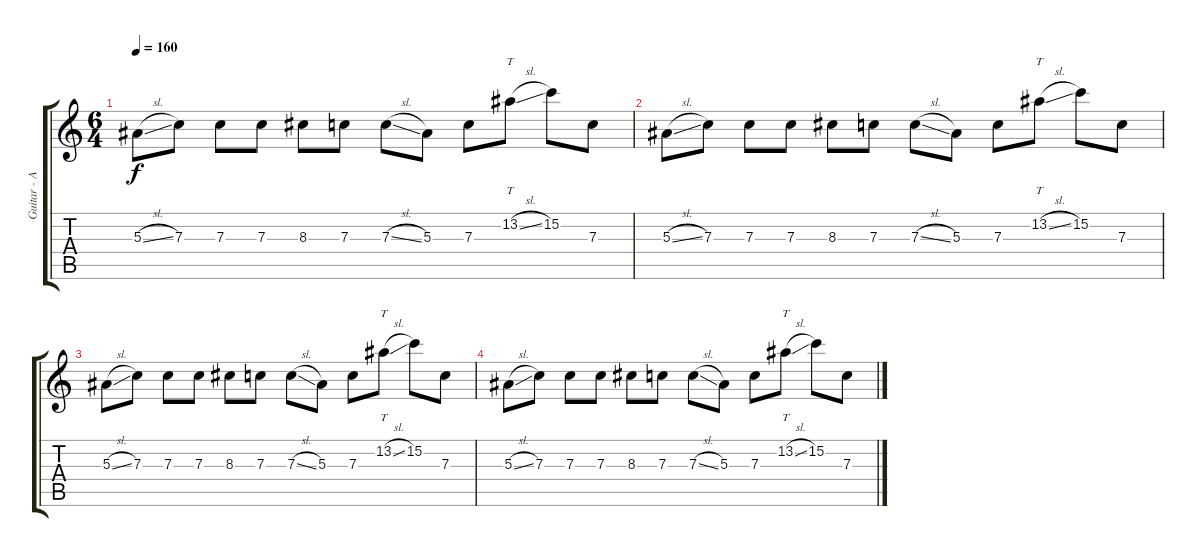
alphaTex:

\track ("Guitar - Aux. Gtr. - Right" "Guitar - A") {instrument distortionguitar}
\staff {score tabs}
\tuning (D4 A3 F3 C3 G2 C2) {hide}
\ts (6 4)
\tempo 160
\clef g2
\ks c
5.3{sl}.8{dy f} 7.3.8 7.3.8 7.3.8 8.3.8 7.3.8 7.3{sl}.8 5.3.8 7.3.8 13.2{sl}.8{tt} 15.2.8 7.3.8 |
5.3{sl}.8{volume 0} 7.3.8 7.3.8 7.3.8 8.3.8 7.3.8 7.3{sl}.8 5.3.8 7.3.8 13.2{sl}.8{tt} 15.2.8 7.3.8 |
5.3{sl}.8 7.3.8 7.3.8 7.3.8 8.3.8 7.3.8 7.3{sl}.8 5.3.8 7.3.8 13.2{sl}.8{tt} 15.2.8 7.3.8 |
5.3{sl}.8 7.3.8 7.3.8 7.3.8 8.3.8 7.3.8 7.3{sl}.8 5.3.8 7.3.8 13.2{sl}.8{tt} 15.2.8 7.3.8
